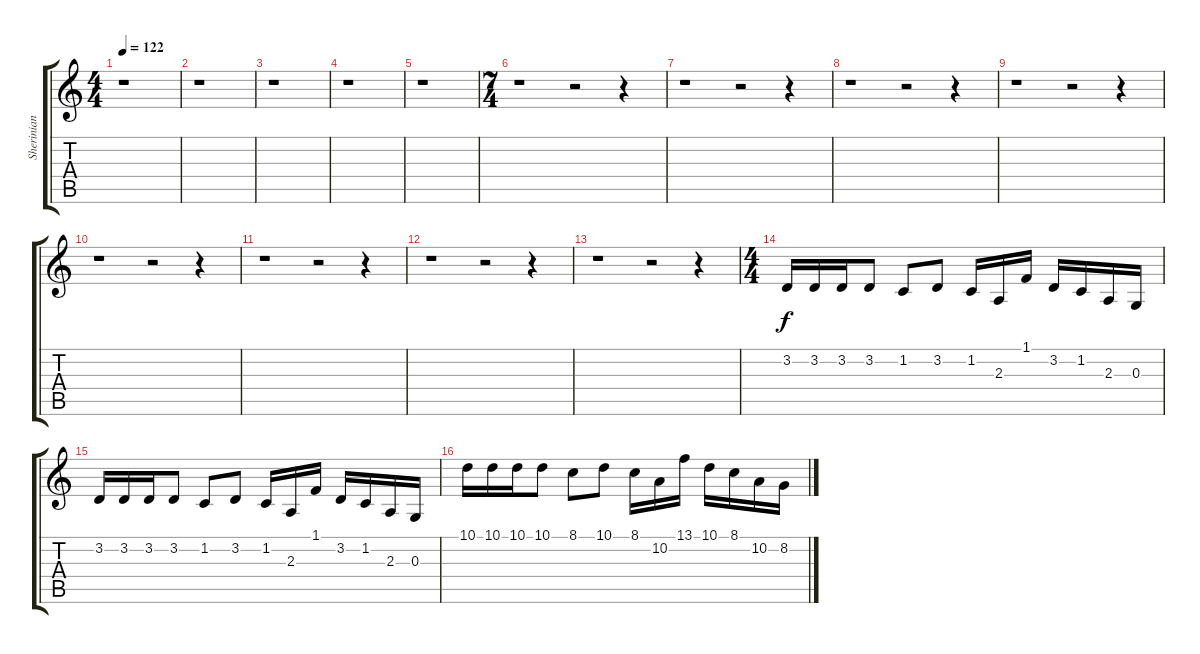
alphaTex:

\track ("Sherinian Lead" "Sherinian ") {instrument lead1square}
\staff {score tabs}
\tuning (E4 B3 G3 D3 A2 E2) {hide}
\ts (4 4)
\tempo 122
\clef g2
\ks c
r.1{dy f} |
r.1 |
r.1 |
r.1 |
r.1 |
\ts (7 4)
r.1 r.2 r.4 |
r.1 r.2 r.4 |
r.1 r.2 r.4 |
r.1 r.2 r.4 |
r.1 r.2 r.4 |
r.1 r.2 r.4 |
r.1 r.2 r.4 |
r.1 r.2 r.4 |
\ts (4 4)
3.2.16 3.2.16 3.2.16 3.2.8 1.2.8 3.2.8 1.2.16 2.3.16 1.1.16 3.2.16 1.2.16 2.3.16 0.3.16 |
3.2.16 3.2.16 3.2.16 3.2.8 1.2.8 3.2.8 1.2.16 2.3.16 1.1.16 3.2.16 1.2.16 2.3.16 0.3.16 |
10.1.16 10.1.16 10.1.16 10.1.8 8.1.8 10.1.8 8.1.16 10.2.16 13.1.16 10.1.16 8.1.16 10.2.16 8.2.16
